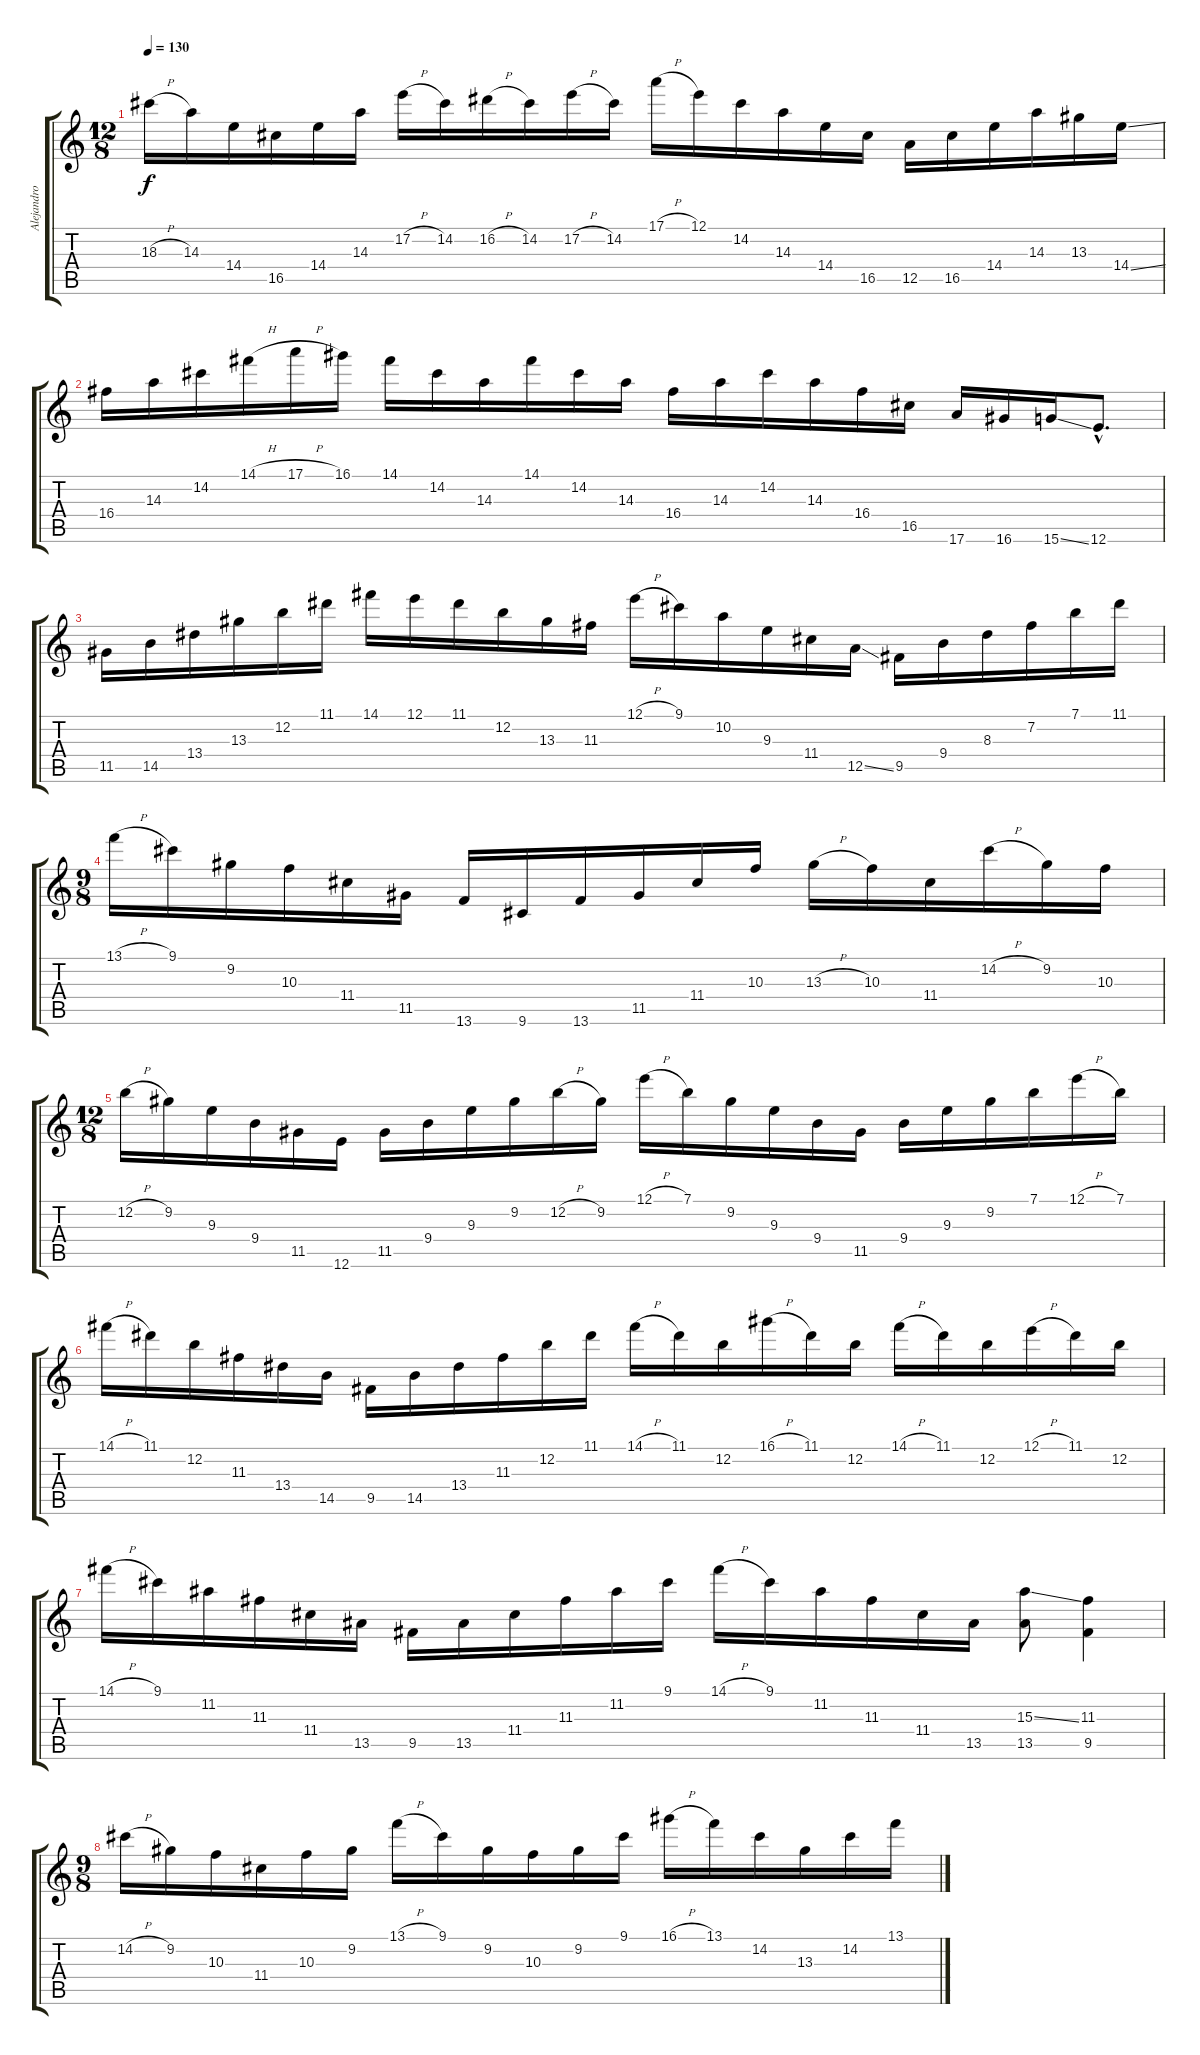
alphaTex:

\track ("Alejandro" "Alejandro") {instrument distortionguitar}
\staff {score tabs}
\tuning (E4 B3 G3 D3 A2 E2) {hide}
\ts (12 8)
\tempo 130
\clef g2
\ks c
18.3{h}.16{dy f} 14.3.16 14.4.16 16.5.16 14.4.16 14.3.16 17.2{h}.16 14.2.16 16.2{h}.16 14.2.16 17.2{h}.16 14.2.16 17.1{h}.16 12.1.16 14.2.16 14.3.16 14.4.16 16.5.16 12.5.16 16.5.16 14.4.16 14.3.16 13.3.16 14.4{ss}.16 |
16.4.16 14.3.16 14.2.16 14.1{h}.16 17.1{h}.16 16.1.16 14.1.16 14.2.16 14.3.16 14.1.16 14.2.16 14.3.16 16.4.16 14.3.16 14.2.16 14.3.16 16.4.16 16.5.16 17.6.16 16.6.16 15.6{ss}.16 12.6{hac}.8{d} |
11.5.16 14.5.16 13.4.16 13.3.16 12.2.16 11.1.16 14.1.16 12.1.16 11.1.16 12.2.16 13.3.16 11.3.16 12.1{h}.16 9.1.16 10.2.16 9.3.16 11.4.16 12.5{ss}.16 9.5.16 9.4.16 8.3.16 7.2.16 7.1.16 11.1.16 |
\ts (9 8)
13.1{h}.16 9.1.16 9.2.16 10.3.16 11.4.16 11.5.16 13.6.16 9.6.16 13.6.16 11.5.16 11.4.16 10.3.16 13.3{h}.16 10.3.16 11.4.16 14.2{h}.16 9.2.16 10.3.16 |
\ts (12 8)
12.2{h}.16 9.2.16 9.3.16 9.4.16 11.5.16 12.6.16 11.5.16 9.4.16 9.3.16 9.2.16 12.2{h}.16 9.2.16 12.1{h}.16 7.1.16 9.2.16 9.3.16 9.4.16 11.5.16 9.4.16 9.3.16 9.2.16 7.1.16 12.1{h}.16 7.1.16 |
14.1{h}.16 11.1.16 12.2.16 11.3.16 13.4.16 14.5.16 9.5.16 14.5.16 13.4.16 11.3.16 12.2.16 11.1.16 14.1{h}.16 11.1.16 12.2.16 16.1{h}.16 11.1.16 12.2.16 14.1{h}.16 11.1.16 12.2.16 12.1{h}.16 11.1.16 12.2.16 |
14.1{h}.16 9.1.16 11.2.16 11.3.16 11.4.16 13.5.16 9.5.16 13.5.16 11.4.16 11.3.16 11.2.16 9.1.16 14.1{h}.16 9.1.16 11.2.16 11.3.16 11.4.16 13.5.16 (15.3{ss} 13.5).8 (11.3 9.5).4 |
\ts (9 8)
14.2{h}.16 9.2.16 10.3.16 11.4.16 10.3.16 9.2.16 13.1{h}.16 9.1.16 9.2.16 10.3.16 9.2.16 9.1.16 16.1{h}.16 13.1.16 14.2.16 13.3.16 14.2.16 13.1.16
